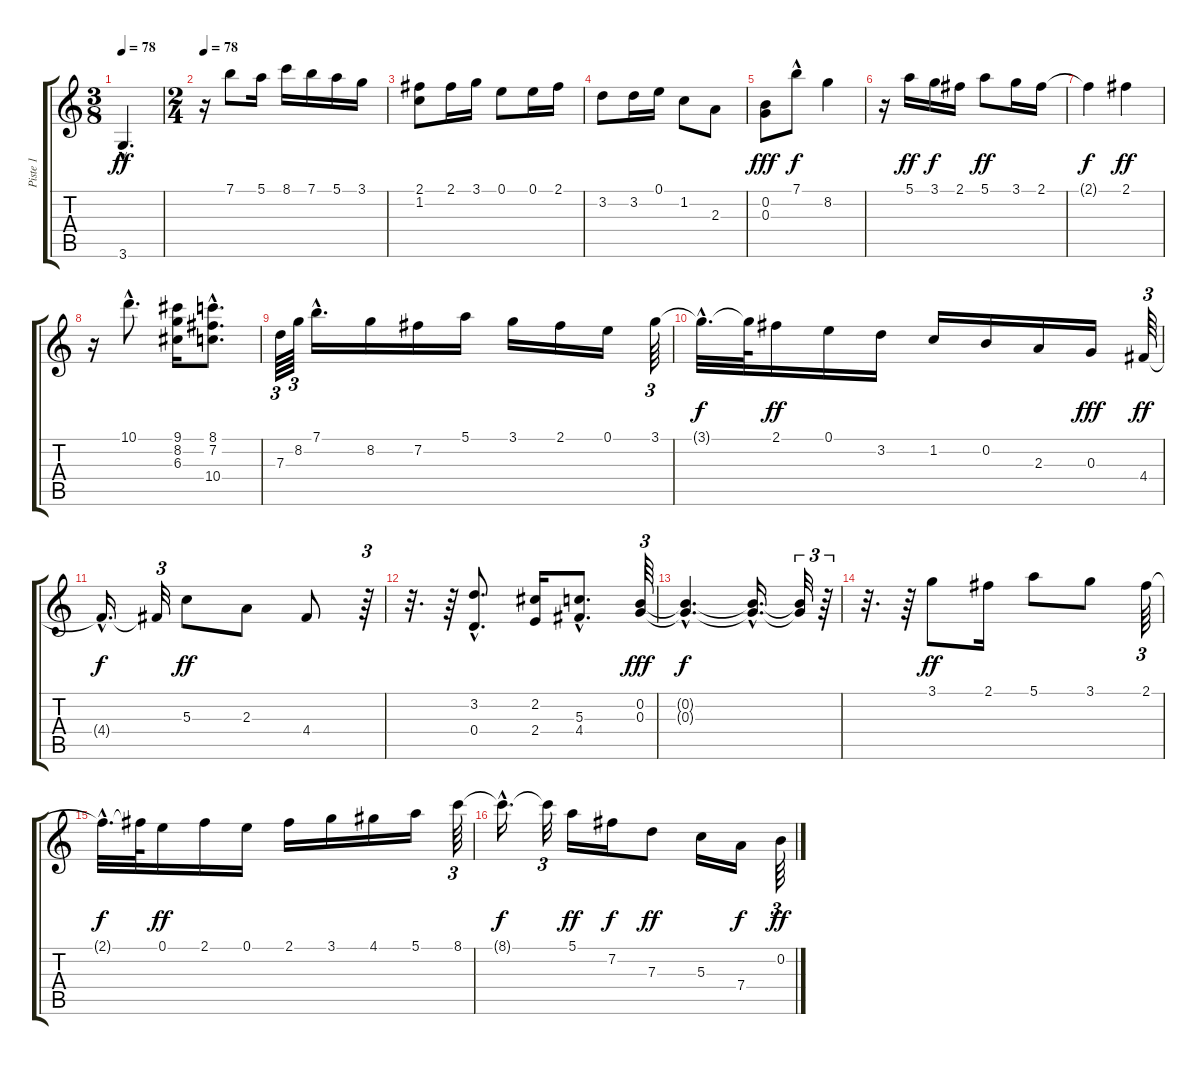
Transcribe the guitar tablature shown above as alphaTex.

\track ("Piste 1" "Piste 1") {instrument acousticguitarnylon}
\staff {score tabs}
\tuning (E4 B3 G3 D3 A2 E2) {hide}
\ts (3 8)
\tempo 78
\clef g2
\ks c
3.6{hac}.4{d dy ff} |
\ts (2 4)
\tempo 78
r.16 7.1.8 5.1.16 8.1.16 7.1.16 5.1.16 3.1.16 |
(2.1 1.2).8 2.1.16 3.1.16 0.1.8 0.1.16 2.1.16 |
3.2.8 3.2.16 0.1.16 1.2.8 2.3.8 |
(0.2 0.3).8{dy fff} 7.1{hac}.8{dy f} 8.2.4 |
r.16 5.1.16{dy ff} 3.1.16{dy f} 2.1.16 5.1.8{dy ff} 3.1.16 2.1.16 |
2.1{t}.4{dy f} 2.1.4{dy ff} |
r.16 10.1{hac}.8{d} (9.1 8.2 6.3).16 (8.1{hac} 7.2{hac} 10.4{hac}).8{d} |
7.3.64{tu (3 2)} 8.2.64{tu (3 2)} 7.1{hac}.16{d} 8.2.16 7.2.16 5.1.16 3.1.16 2.1.16 0.1.16 3.1.64{tu (3 2)} |
3.1{hac t}.32{d dy f} 3.1{t}.64 2.1.16{dy ff} 0.1.16 3.2.16 1.2.16 0.2.16 2.3.16 0.3.16{dy fff} 4.4.64{tu (3 2) dy ff} |
4.4{hac t}.16{d dy f} 4.4{t}.32{tu (3 2)} 5.3.8{dy ff} 2.3.8 4.4.8 r.64{tu (3 2)} |
r.32{d} r.64 (3.2{hac} 0.4{hac}).8{d} (2.2 2.4).16 (5.3{hac} 4.4{hac}).8{d} (0.2 0.3).64{tu (3 2) dy fff} |
(0.2{hac t} 0.3{hac t}).4{d dy f} (0.2{hac t} 0.3{hac t}).16{d} (0.2{t} 0.3{t}).32{tu (3 2)} r.64{tu (3 2)} |
r.32{d} r.64 3.1.8{dy ff} 2.1.16 5.1.8 3.1.8 2.1.64{tu (3 2)} |
2.1{hac t}.32{d dy f} 2.1{t}.64 0.1.16{dy ff} 2.1.16 0.1.16 2.1.16 3.1.16 4.1.16 5.1.16 8.1.64{tu (3 2)} |
8.1{hac t}.16{d dy f} 8.1{t}.32{tu (3 2)} 5.1.16{dy ff} 7.2.16{dy f} 7.3.8{dy ff} 5.3.16 7.4.16{dy f} 0.2.64{tu (3 2) dy ff}
